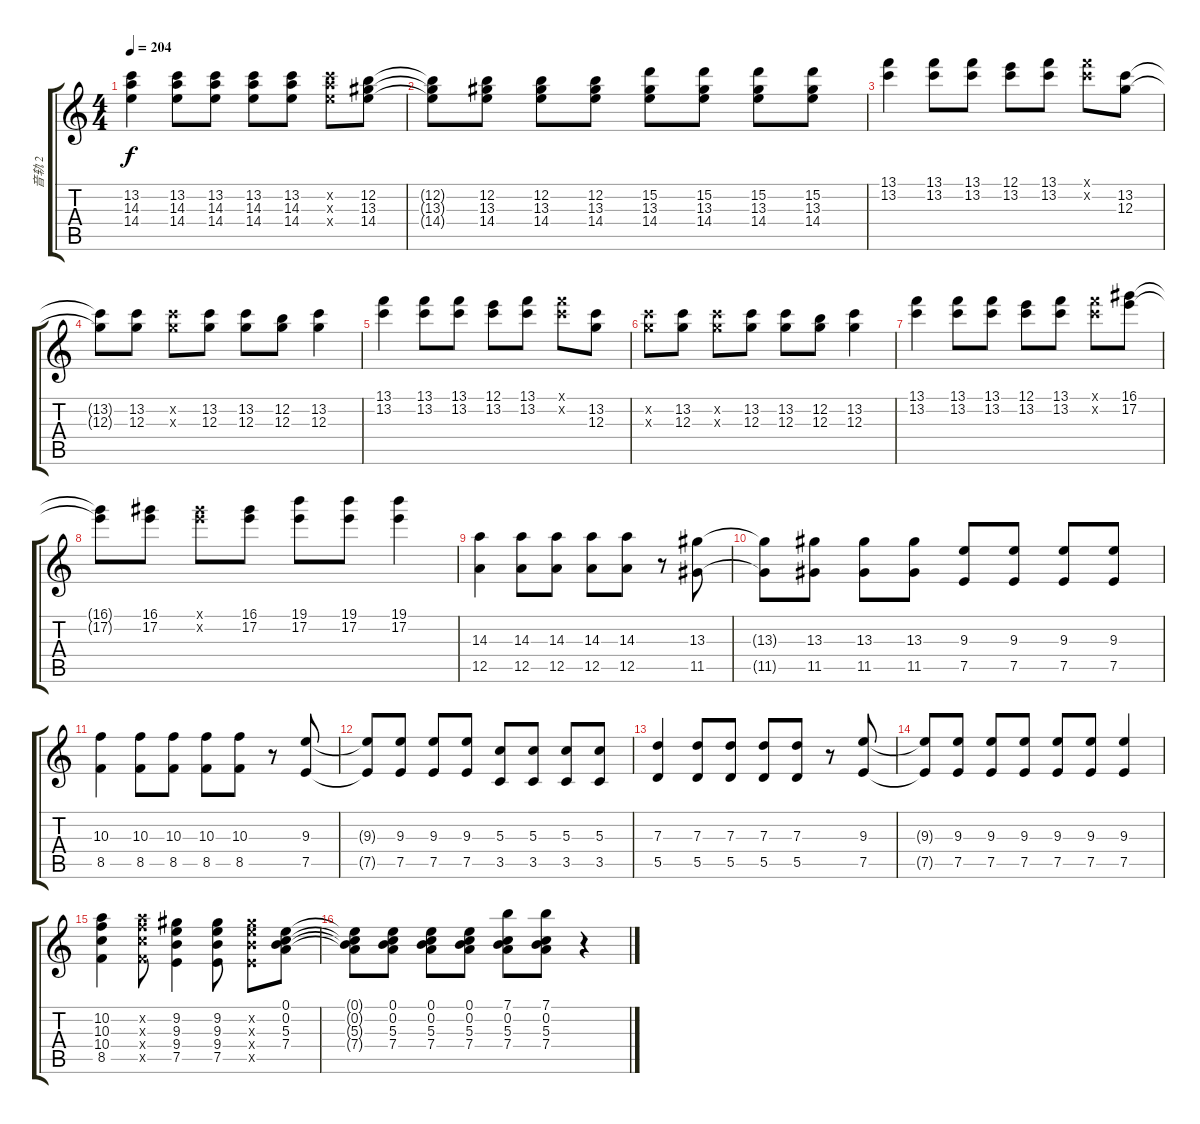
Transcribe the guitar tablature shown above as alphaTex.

\track ("音轨 2" "音轨 2") {instrument overdrivenguitar}
\staff {score tabs}
\tuning (E4 B3 G3 D3 A2 E2) {hide}
\ts (4 4)
\tempo 204
\clef g2
\ks c
(13.2 14.3 14.4).4{dy f} (13.2 14.3 14.4).8 (13.2 14.3 14.4).8 (13.2 14.3 14.4).8 (13.2 14.3 14.4).8 (13.2{x} 14.3{x} 14.4{x}).8 (12.2 13.3 14.4).8 |
(12.2{t} 13.3{t} 14.4{t}).8 (12.2 13.3 14.4).8 (12.2 13.3 14.4).8 (12.2 13.3 14.4).8 (15.2 13.3 14.4).8 (15.2 13.3 14.4).8 (15.2 13.3 14.4).8 (15.2 13.3 14.4).8 |
(13.1 13.2).4 (13.1 13.2).8 (13.1 13.2).8 (12.1 13.2).8 (13.1 13.2).8 (13.1{x} 13.2{x}).8 (13.2 12.3).8 |
(13.2{t} 12.3{t}).8 (13.2 12.3).8 (13.2{x} 12.3{x}).8 (13.2 12.3).8 (13.2 12.3).8 (12.2 12.3).8 (13.2 12.3).4 |
(13.1 13.2).4 (13.1 13.2).8 (13.1 13.2).8 (12.1 13.2).8 (13.1 13.2).8 (13.1{x} 13.2{x}).8 (13.2 12.3).8 |
(13.2{x} 12.3{x}).8 (13.2 12.3).8 (13.2{x} 12.3{x}).8 (13.2 12.3).8 (13.2 12.3).8 (12.2 12.3).8 (13.2 12.3).4 |
(13.1 13.2).4 (13.1 13.2).8 (13.1 13.2).8 (12.1 13.2).8 (13.1 13.2).8 (13.1{x} 13.2{x}).8 (16.1 17.2).8 |
(16.1{t} 17.2{t}).8 (16.1 17.2).8 (16.1{x} 17.2{x}).8 (16.1 17.2).8 (19.1 17.2).8 (19.1 17.2).8 (19.1 17.2).4 |
(14.3 12.5).4 (14.3 12.5).8 (14.3 12.5).8 (14.3 12.5).8 (14.3 12.5).8 r.8 (13.3 11.5).8 |
(13.3{t} 11.5{t}).8 (13.3 11.5).8 (13.3 11.5).8 (13.3 11.5).8 (9.3 7.5).8 (9.3 7.5).8 (9.3 7.5).8 (9.3 7.5).8 |
(10.3 8.5).4 (10.3 8.5).8 (10.3 8.5).8 (10.3 8.5).8 (10.3 8.5).8 r.8 (9.3 7.5).8 |
(9.3{t} 7.5{t}).8 (9.3 7.5).8 (9.3 7.5).8 (9.3 7.5).8 (5.3 3.5).8 (5.3 3.5).8 (5.3 3.5).8 (5.3 3.5).8 |
(7.3 5.5).4 (7.3 5.5).8 (7.3 5.5).8 (7.3 5.5).8 (7.3 5.5).8 r.8 (9.3 7.5).8 |
(9.3{t} 7.5{t}).8 (9.3 7.5).8 (9.3 7.5).8 (9.3 7.5).8 (9.3 7.5).8 (9.3 7.5).8 (9.3 7.5).4 |
(10.2 10.3 10.4 8.5).4 (10.2{x} 10.3{x} 10.4{x} 8.5{x}).8 (9.2 9.3 9.4 7.5).4 (9.2 9.3 9.4 7.5).8 (9.2{x} 9.3{x} 9.4{x} 7.5{x}).8 (0.1 0.2 5.3 7.4).8 |
(0.1{t} 0.2{t} 5.3{t} 7.4{t}).8 (0.1 0.2 5.3 7.4).8 (0.1 0.2 5.3 7.4).8 (0.1 0.2 5.3 7.4).8 (7.1 0.2 5.3 7.4).8 (7.1 0.2 5.3 7.4).8 r.4
